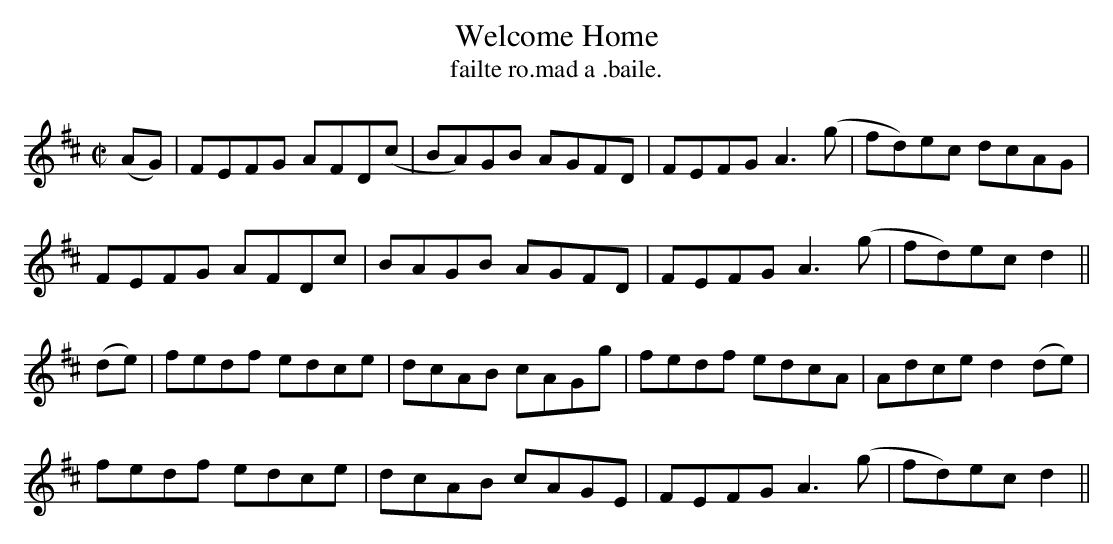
X:1
T: Welcome Home
T: failte ro.mad a .baile.
M: C|
L: 1/8
K: D
(AG)|FEFG AFD(c|BA)GB AGFD|FEFG A3(g|fd)ec dcAG|
FEFG AFDc|BAGB AGFD|FEFG A3(g|fd)ec d2||
(de)|fedf edce|dcAB cAGg|fedf edcA|Adce d2 (de)|
fedf edce|dcAB cAGE|FEFG A3(g|fd)ec d2||
